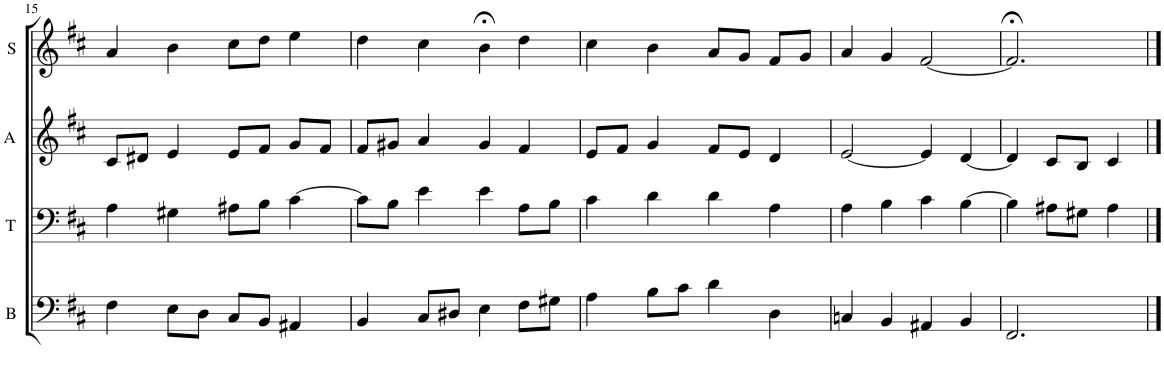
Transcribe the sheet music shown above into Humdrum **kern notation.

**kern	**kern	**kern	**kern
*part4	*part3	*part2	*part1
*staff4	*staff3	*staff2	*staff1
*I"B	*I"T	*I"A	*I"S
*I'B	*I'T	*I'A	*I'S
!!LO:PB:g=z
*clefF4	*clefF4	*clefG2	*clefG2
*k[f#c#]	*k[f#c#]	*k[f#c#]	*k[f#c#]
*M4/4	*M4/4	*M4/4	*M4/4
=15	=15	=15	=15
4F#\	4A\	8c#/L	4a/
.	.	8d#X/J	.
8E\L	4G#X\	4e/	4b\
8D\J	.	.	.
8C#/L	8A#X\L	8e/L	8cc#\L
8BB/J	8B\J	8f#/J	8dd\J
4AA#X/	[4c#\	8g/L	4ee\
.	.	8f#/J	.
=16	=16	=16	=16
4BB/	8c#\L]	8f#/L	4dd\
.	8B\J	8g#X/J	.
8C#/L	4e\	4a/	4cc#\
8D#X/J	.	.	.
4E\	4e\	4g#/	4b;<\
8F#\L	8A\L	4f#/	4dd\
8G#X\J	8B\J	.	.
=17	=17	=17	=17
4A\	4c#\	8e/L	4cc#\
.	.	8f#/J	.
8B\L	4d\	4g/	4b\
8c#\J	.	.	.
4d\	4d\	8f#/L	8a/L
.	.	8e/J	8g/J
4D\	4A\	4d/	8f#/L
.	.	.	8g/J
=18	=18	=18	=18
4Cn/	4A\	[2e/	4a/
4BB/	4B\	.	4g/
4AA#X/	4c#\	4e/]	[2f#/
4BB/	[4B\	[4d/	.
=19	=19	=19	=19
2.FF#/	4B\]	4d/]	2.f#;</]
.	8A#X\L	8c#/L	.
.	8G#X\J	8B/J	.
.	4A#\	4c#/	.
==	==	==	==
*-	*-	*-	*-
